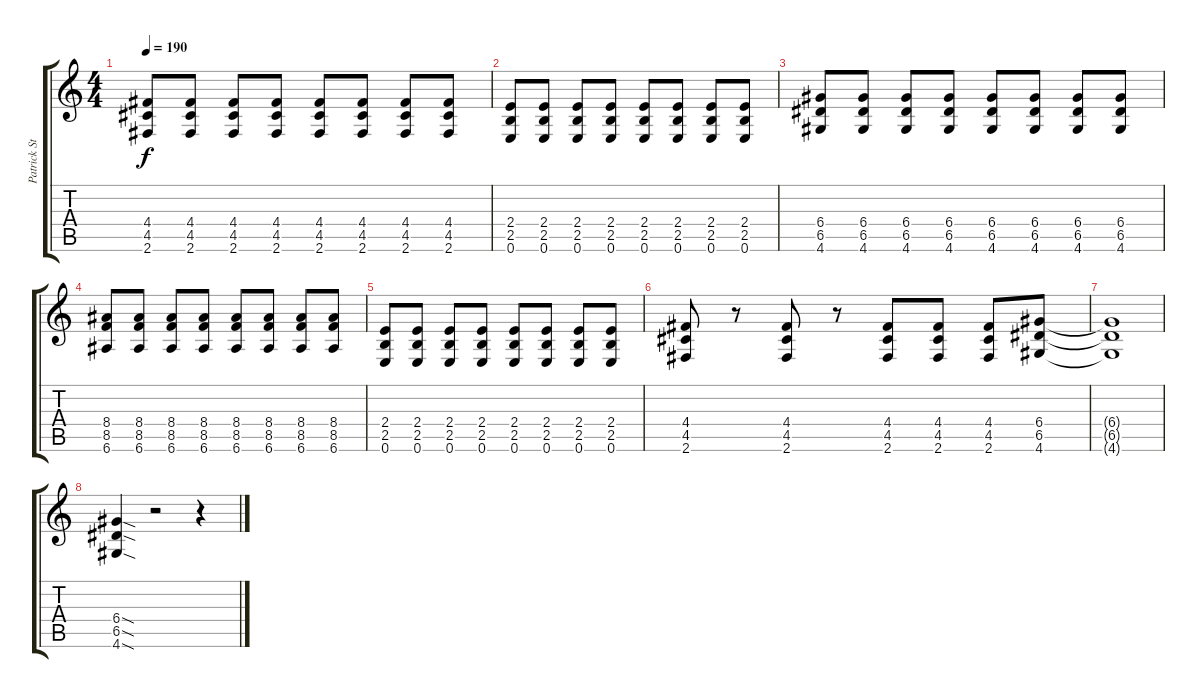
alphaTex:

\track ("Patrick Stump (Rythmn Guitar)" "Patrick St") {instrument overdrivenguitar}
\staff {score tabs}
\tuning (E4 B3 G3 D3 A2 E2) {hide}
\ts (4 4)
\tempo 190
\clef g2
\ks c
(4.4 4.5 2.6).8{dy f} (4.4 4.5 2.6).8 (4.4 4.5 2.6).8 (4.4 4.5 2.6).8 (4.4 4.5 2.6).8 (4.4 4.5 2.6).8 (4.4 4.5 2.6).8 (4.4 4.5 2.6).8 |
(2.4 2.5 0.6).8 (2.4 2.5 0.6).8 (2.4 2.5 0.6).8 (2.4 2.5 0.6).8 (2.4 2.5 0.6).8 (2.4 2.5 0.6).8 (2.4 2.5 0.6).8 (2.4 2.5 0.6).8 |
(6.4 6.5 4.6).8 (6.4 6.5 4.6).8 (6.4 6.5 4.6).8 (6.4 6.5 4.6).8 (6.4 6.5 4.6).8 (6.4 6.5 4.6).8 (6.4 6.5 4.6).8 (6.4 6.5 4.6).8 |
(8.4 8.5 6.6).8 (8.4 8.5 6.6).8 (8.4 8.5 6.6).8 (8.4 8.5 6.6).8 (8.4 8.5 6.6).8 (8.4 8.5 6.6).8 (8.4 8.5 6.6).8 (8.4 8.5 6.6).8 |
(2.4 2.5 0.6).8 (2.4 2.5 0.6).8 (2.4 2.5 0.6).8 (2.4 2.5 0.6).8 (2.4 2.5 0.6).8 (2.4 2.5 0.6).8 (2.4 2.5 0.6).8 (2.4 2.5 0.6).8 |
(4.4 4.5 2.6).8 r.8 (4.4 4.5 2.6).8 r.8 (4.4 4.5 2.6).8 (4.4 4.5 2.6).8 (4.4 4.5 2.6).8 (6.4 6.5 4.6).8 |
(6.4{t} 6.5{t} 4.6{t}).1 |
(6.4{sod} 6.5{sod} 4.6{sod}).4 r.2 r.4
